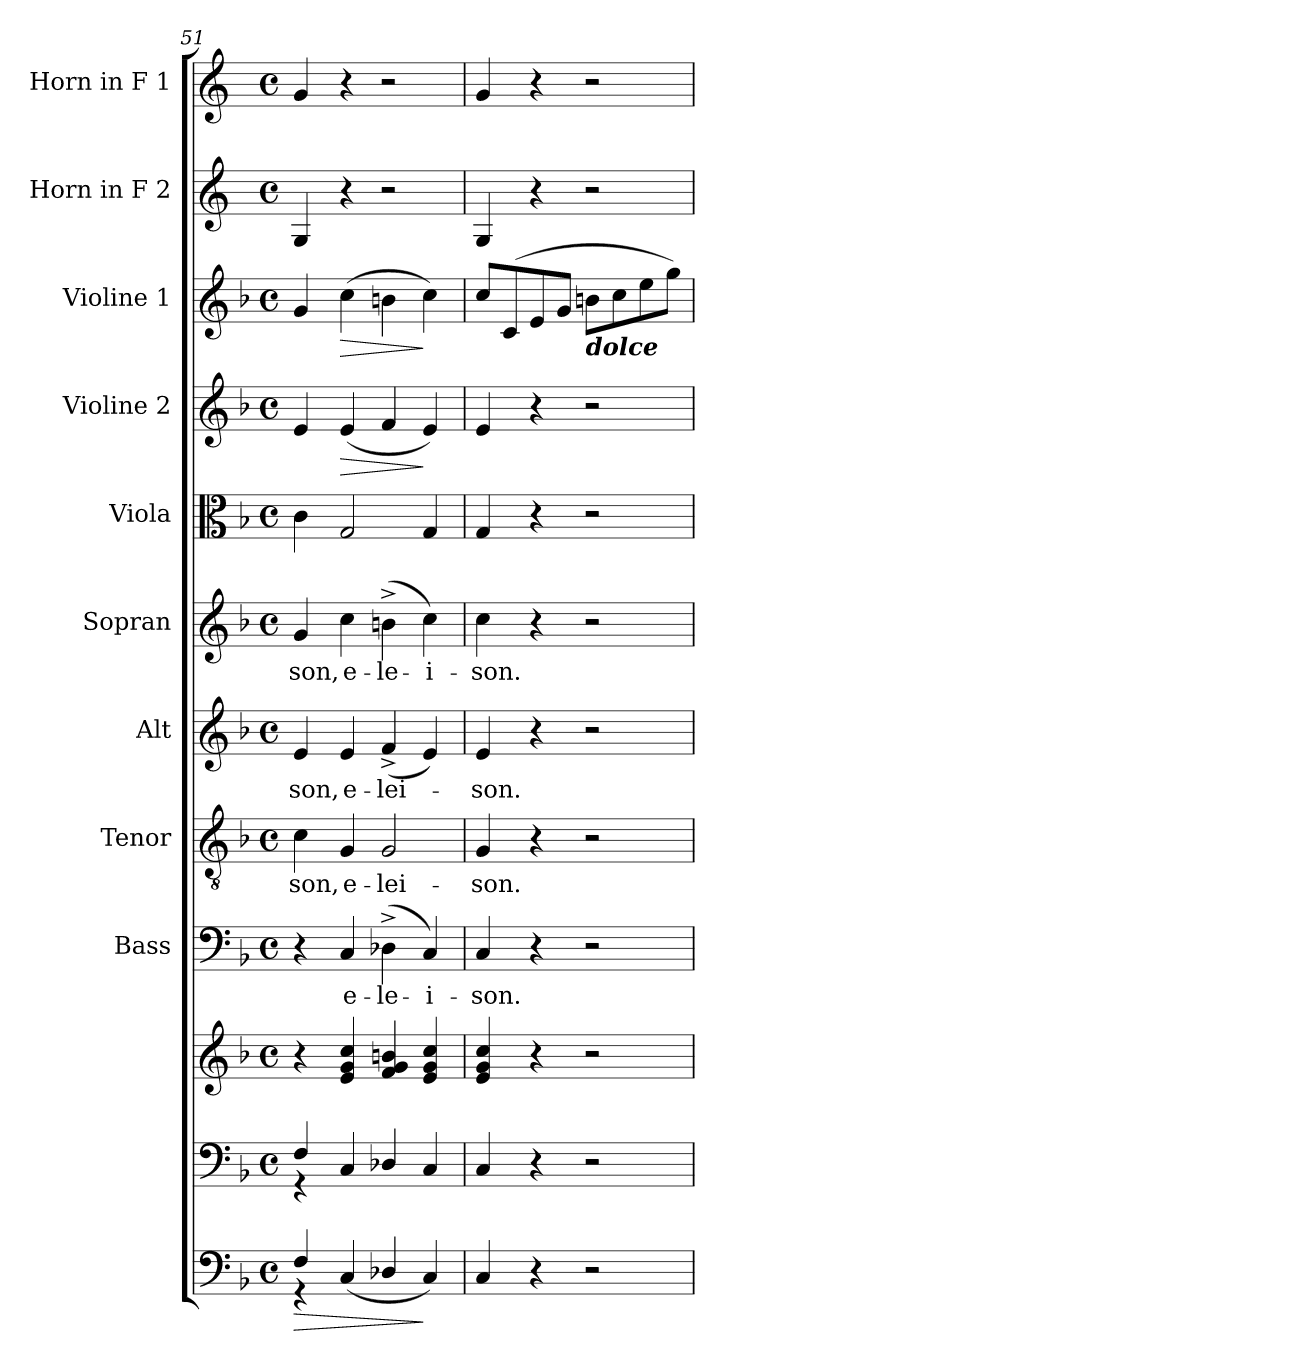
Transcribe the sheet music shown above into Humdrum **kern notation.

**kern	**dynam	**kern	**kern	**kern	**text	**kern	**text	**kern	**text	**kern	**text	**kern	**kern	**dynam	**kern	**dynam	**kern	**kern
*part11	*part11	*part10	*part10	*part9	*part9	*part8	*part8	*part7	*part7	*part6	*part6	*part5	*part4	*part4	*part3	*part3	*part2	*part1
*staff12	*staff12	*staff11	*staff10	*staff9	*staff9	*staff8	*staff8	*staff7	*staff7	*staff6	*staff6	*staff5	*staff4	*staff4	*staff3	*staff3	*staff2	*staff1
*	*	*	*	*I"Bass	*	*I"Tenor	*	*I"Alt	*	*I"Sopran	*	*I"Viola	*I"Violine 2	*	*I"Violine 1	*	*I"Horn in F 2	*I"Horn in F 1
*	*	*	*	*I'B.	*	*I'T.	*	*I'A.	*	*I'S.	*	*I'Vla.	*I'Vl. 2	*	*I'Vl. 1	*	*	*
*clefF4	*	*clefF4	*clefG2	*clefF4	*	*clefGv2	*	*clefG2	*	*clefG2	*	*clefC3	*clefG2	*	*clefG2	*	*clefG2	*clefG2
*ITrd4c7	*	*	*	*	*	*	*	*	*	*	*	*	*	*	*	*	*ITrd4c7	*ITrd4c7
*k[b-e-]	*	*k[b-]	*k[b-]	*k[b-]	*	*k[b-]	*	*k[b-]	*	*k[b-]	*	*k[b-]	*k[b-]	*	*k[b-]	*	*k[b-]	*k[b-]
*B-:	*	*F:	*F:	*F:	*	*F:	*	*F:	*	*F:	*	*F:	*F:	*	*F:	*	*F:	*F:
*M4/4	*	*M4/4	*M4/4	*M4/4	*	*M4/4	*	*M4/4	*	*M4/4	*	*M4/4	*M4/4	*	*M4/4	*	*M4/4	*M4/4
*met(c)	*	*met(c)	*met(c)	*met(c)	*	*met(c)	*	*met(c)	*	*met(c)	*	*met(c)	*met(c)	*	*met(c)	*	*met(c)	*met(c)
=51	=51	=51	=51	=51	=51	=51	=51	=51	=51	=51	=51	=51	=51	=51	=51	=51	=51	=51
*^	*	*	*	*	*	*	*	*	*	*	*	*	*	*	*	*	*	*
!	!	!LO:HP:b	!	!	!	!	!	!LO:LY:b	!	!LO:LY:b	!	!LO:LY:b	!	!	!	!	!	!	!
*	*	*	*^	*	*	*	*	*	*	*	*	*	*	*	*	*	*	*	*
4BB-/	4rGG	>	4F/	4rGG	4r	4r	.	4c\	-son,	4e/	-son,	4g/	-son,	4c\	4e/	.	4g/	.	4C/	4c/
!	!	!	!	!	!	!	!LO:LY:b	!	!LO:LY:b	!	!LO:LY:b	!	!LO:LY:b	!	!	!LO:HP:b	!	!LO:HP:b	!	!
4ryy	(<4FF/	.	4ryy	4C/	4e/ 4g/ 4cc/	4C/	e-	4G/	e-	4e/	e-	4cc\	e-	2G/	(<4e/	>	(>4cc\	>	4r	4r
!	!	!	!	!	!	!	!LO:LY:b	!	!LO:LY:b	!	!LO:LY:b	!	!LO:LY:b	!	!	!	!	!	!	!
2ryy	4GG-X/	.	2ryy	4D-X/	4f/ 4g/ 4bn/	(>4D-X^>\	-le-	2G/	-lei-	(<4f^>/	-lei-	(>4bn^>\	-le-	.	4f/	.	4bn\	.	2r	2r
!	!	!	!	!	!	!	!LO:LY:b	!	!	!	!	!	!LO:LY:b	!	!	!	!	!	!	!
.	4FF/)	]	.	4C/	4e/ 4g/ 4cc/	4C/)	-i-	.	.	4e/)	.	4cc\)	-i-	4G/	4e/)	]	4cc\)	]	.	.
=52	=52	=52	=52	=52	=52	=52	=52	=52	=52	=52	=52	=52	=52	=52	=52	=52	=52	=52	=52	=52
!	!	!	!	!	!	!	!LO:LY:b	!	!LO:LY:b	!	!LO:LY:b	!	!LO:LY:b	!	!	!	!	!	!	!
*v	*v	*	*	*	*	*	*	*	*	*	*	*	*	*	*	*	*	*	*	*
*	*	*v	*v	*	*	*	*	*	*	*	*	*	*	*	*	*	*	*	*
4FF/	.	4C/	4e/ 4g/ 4cc/	4C/	-son.	4G/	-son.	4e/	-son.	4cc\	-son.	4G/	4e/	.	8cc/L	.	4C/	4c/
.	.	.	.	.	.	.	.	.	.	.	.	.	.	.	(>8c/	.	.	.
4r	.	4r	4r	4r	.	4r	.	4r	.	4r	.	4r	4r	.	8e/	.	4r	4r
.	.	.	.	.	.	.	.	.	.	.	.	.	.	.	8g/J	.	.	.
!	!	!	!	!	!	!	!	!	!	!	!	!	!	!	!LO:TX:b:Bi:t=dolce	!	!	!
2r	.	2r	2r	2r	.	2r	.	2r	.	2r	.	2r	2r	.	8bn\L	.	2r	2r
.	.	.	.	.	.	.	.	.	.	.	.	.	.	.	8cc\	.	.	.
.	.	.	.	.	.	.	.	.	.	.	.	.	.	.	8ee\	.	.	.
.	.	.	.	.	.	.	.	.	.	.	.	.	.	.	8gg\J)	.	.	.
=	=	=	=	=	=	=	=	=	=	=	=	=	=	=	=	=	=	=
*-	*-	*-	*-	*-	*-	*-	*-	*-	*-	*-	*-	*-	*-	*-	*-	*-	*-	*-
